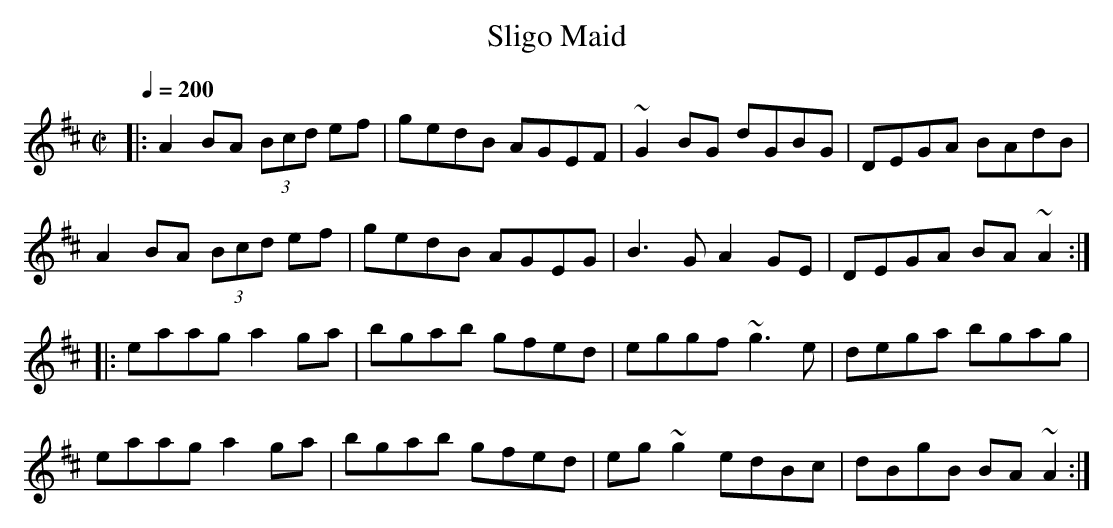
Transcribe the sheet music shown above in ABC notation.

X:1
T:Sligo Maid
M:C|
L:1/8
Q:1/4=200
K:Amix
|:A2BA  (3Bcd ef|gedB AGEF|~G2BG dGBG|DEGA BAdB|
A2BA  (3Bcd ef|gedB AGEG|B3G A2GE|DEGA BA~A2:|
|:eaag a2ga|bgab gfed|eggf ~g3e|dega bgag|
eaag a2ga|bgab gfed|eg~g2 edBc|dBgB BA~A2:|
